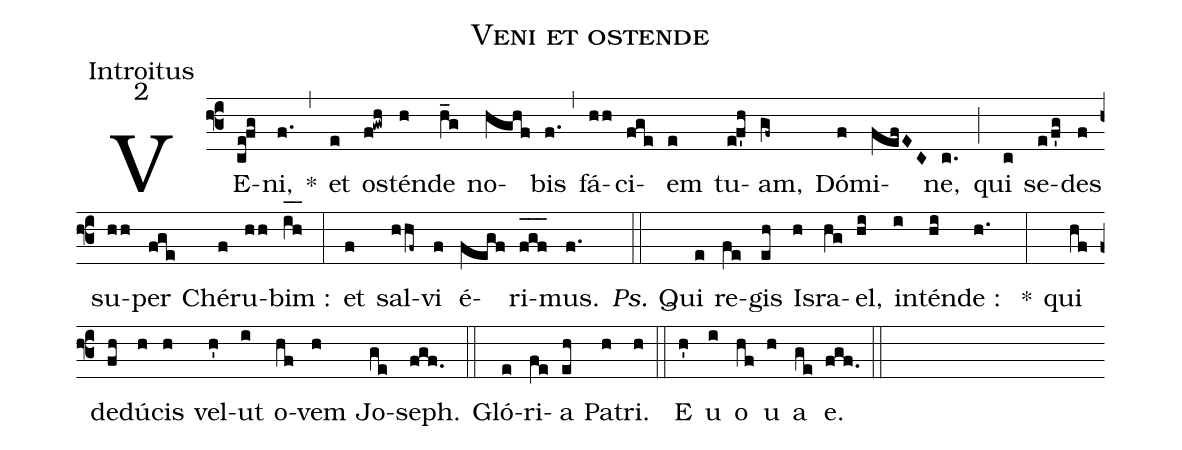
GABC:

name:Veni et ostende;
office-part:Introitus;
mode:2;
%%
(f3) VE(ce!fg)ni,(f.) *(,) et(e) os(f!gwh)tén(h)de(h_g) no(hghf)bis(f.) (,) fá(hh)ci(fge)em(e) tu(ef'h)am,(gf~) Dó(f)mi(fefEC)ne,(c.) (;) qui(c) se(e/f'g)des(f) su(hh)per(fge) Ché(f)ru(hh)bim :(i_[oh:h]h_[oh:h]) (:) et(f) sal(hhf~)vi(f) é(fegf)ri(f_[oh:h]g_[oh:h]f_[oh:h])mus.(f.) (::) <i>Ps.</i> Qui(e) re(fe)gis(eh) Is(h)ra(hg)el,(hi) in(i)tén(hi)de :(h.) <clear>*(:) qui(hf) de(fh)dú(h)cis(h) vel(h')ut(i) o(hf)vem(h) Jo(ge)seph.(fgf.) (::) Gló(e)ri(fe)a(eh) Pa(h)tri.(h) (::) <eu>E(h') u(i) o(hf) u(h) a(ge) e.</eu>(fgf.) (::)
